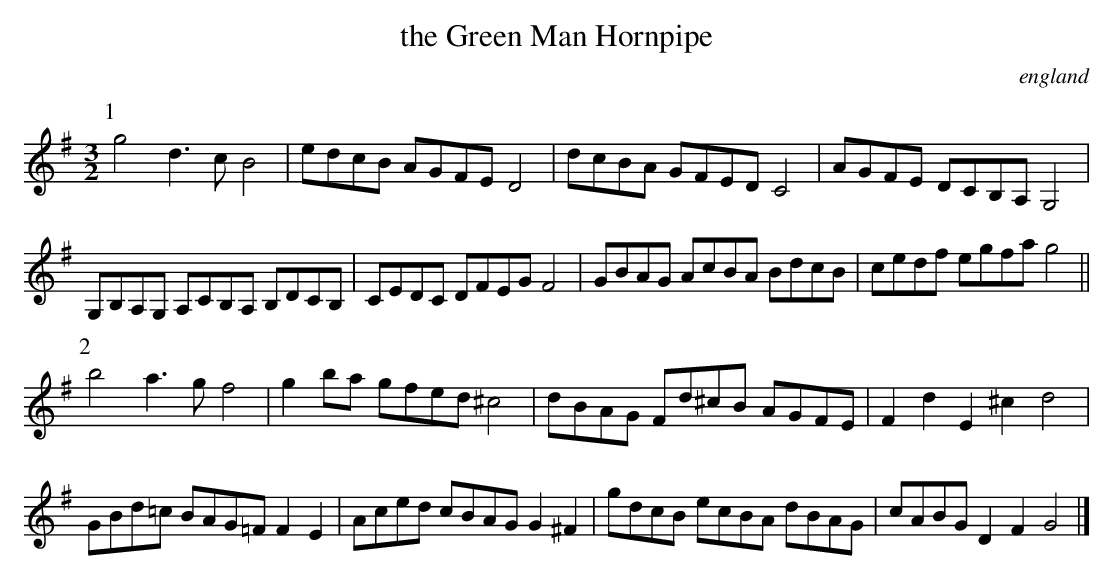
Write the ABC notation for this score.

X:1
T:the Green Man Hornpipe
O:england
M:3/2
L:1/8
K:G
P:1
g4       d3 c    B4    | edcB  AGFE D4    | dcBA GFED  C4  | AGFE  DCB,A, G,4|
G,B,A,G, A,CB,A, B,DCB,| CEDC  DFEG F4    | GBAG AcBA  BdcB| cedf  egfa   g4 ||
P:2
b4       a3 g    f4    | g2 ba gfed ^c4   | dBAG Fd^cB AGFE| F2 d2 E2 ^c2 d4 |
GBd=c    BAG=F   F2 E2 | Aced  cBAG G2 ^F2| gdcB ecBA  dBAG| cABG  D2  F2 G4|]
